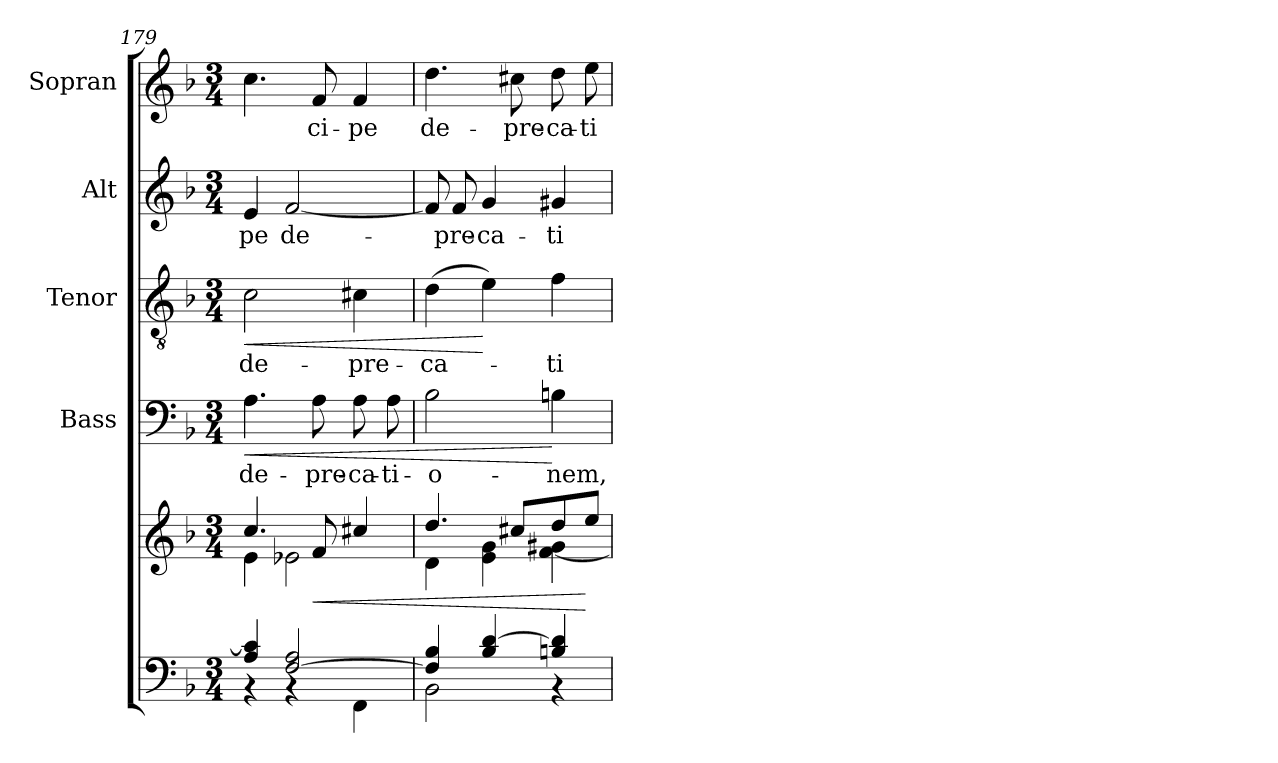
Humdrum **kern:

**kern	**kern	**dynam	**kern	**text	**dynam	**kern	**text	**dynam	**kern	**text	**kern	**text
*part5	*part5	*part5	*part4	*part4	*part4	*part3	*part3	*part3	*part2	*part2	*part1	*part1
*staff6	*staff5	*staff5/6	*staff4	*staff4	*staff4	*staff3	*staff3	*staff3	*staff2	*staff2	*staff1	*staff1
*	*	*	*I"Bass	*	*	*I"Tenor	*	*	*I"Alt	*	*I"Sopran	*
*	*	*	*I'B.	*	*	*I'T.	*	*	*I'A.	*	*I'S.	*
*clefF4	*clefG2	*	*clefF4	*	*	*clefGv2	*	*	*clefG2	*	*clefG2	*
*k[b-]	*k[b-]	*	*k[b-]	*	*	*k[b-]	*	*	*k[b-]	*	*k[b-]	*
*F:	*F:	*	*F:	*	*	*F:	*	*	*F:	*	*F:	*
*M3/4	*M3/4	*	*M3/4	*	*	*M3/4	*	*	*M3/4	*	*M3/4	*
=179	=179	=179	=179	=179	=179	=179	=179	=179	=179	=179	=179	=179
*^	*^	*	*	*	*	*	*	*	*	*	*	*
!	!	!	!	!	!	!LO:LY:b	!LO:HP:b	!	!LO:LY:b	!LO:HP:b	!	!LO:LY:b	!	!
4A/ 4c/]	4rBB	4.cc/	4e\	.	4.A\	de-	<	2c\	de-	<	4e/	-pe	4.cc\	.
!	!	!	!	!	!	!	!	!	!	!	!	!LO:LY:b	!	!
[>2F/ 2A/	4rAA	.	2e-X\	.	.	.	.	.	.	.	[2f/	de-	.	.
!	!	!	!	!LO:HP:b	!	!LO:LY:b	!	!	!	!	!	!	!	!LO:LY:b
.	.	8f/	.	<	8A\	-pre-	.	.	.	.	.	.	8f/	-ci-
!	!	!	!	!	!	!LO:LY:b	!	!	!LO:LY:b	!	!	!	!	!LO:LY:b
.	4FF\	4cc#X/	.	.	8A\	-ca-	.	4c#X\	-pre-	.	.	.	4f/	-pe
!	!	!	!	!	!	!LO:LY:b	!	!	!	!	!	!	!	!
.	.	.	.	.	8A\	-ti-	.	.	.	.	.	.	.	.
=180	=180	=180	=180	=180	=180	=180	=180	=180	=180	=180	=180	=180	=180	=180
!	!	!	!	!	!	!LO:LY:b	!	!	!LO:LY:b	!	!	!	!	!LO:LY:b
4F/] 4B-/	2BB-\	4.dd/	4d\	.	2B-\	-o-	.	(>4d\	-ca-	.	8f/]	.	4.dd\	de-
!	!	!	!	!	!	!	!	!	!	!	!	!LO:LY:b	!	!
.	.	.	.	.	.	.	.	.	.	.	8f/	-pre-	.	.
!	!	!	!	!	!	!	!	!	!	!	!	!LO:LY:b	!	!
4B-/ [>4d/	.	.	4e\ 4g\	.	.	.	.	4e\)	.	[	4g/	-ca-	.	.
!	!	!	!	!	!	!	!	!	!	!	!	!	!	!LO:LY:b
.	.	8cc#X/L	.	.	.	.	.	.	.	.	.	.	8cc#X\	-pre-
!	!	!	!	!	!	!LO:LY:b	!	!	!LO:LY:b	!	!	!LO:LY:b	!	!LO:LY:b
4Bn/ 4d/]	4rBB	8dd/	[<4f\ 4g#X\	.	4Bn\	-nem,	[	4f\	-ti-	.	4g#X/	-ti-	8dd\	-ca-
!	!	!	!	!	!	!	!	!	!	!	!	!	!	!LO:LY:b
.	.	8ee/J	.	[	.	.	.	.	.	.	.	.	8ee\	-ti-
*v	*v	*	*	*	*	*	*	*	*	*	*	*	*	*
*	*v	*v	*	*	*	*	*	*	*	*	*	*	*
=	=	=	=	=	=	=	=	=	=	=	=	=
*-	*-	*-	*-	*-	*-	*-	*-	*-	*-	*-	*-	*-
